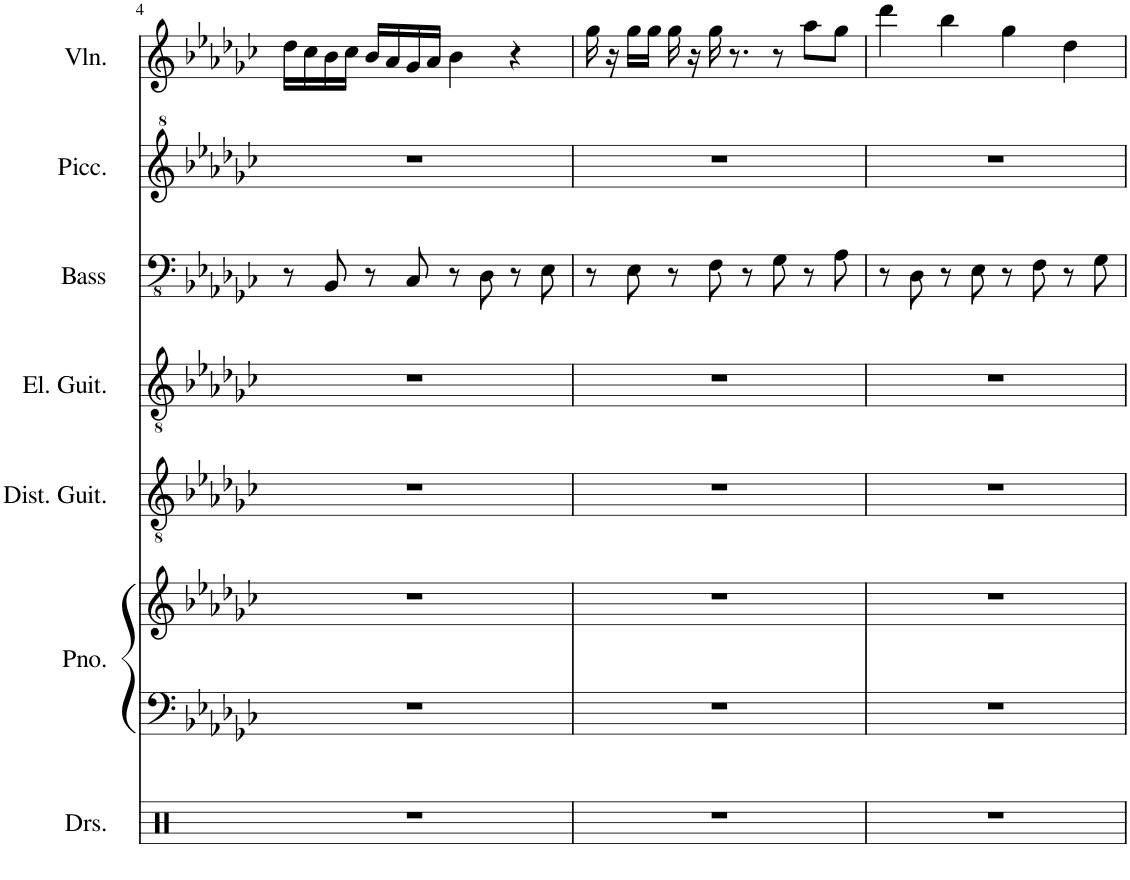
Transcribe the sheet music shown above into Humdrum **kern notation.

**kern	**kern	**kern	**kern	**kern	**kern	**kern	**kern
*part7	*part6	*part6	*part5	*part4	*part3	*part2	*part1
*staff8	*staff7	*staff6	*staff5	*staff4	*staff3	*staff2	*staff1
*I"Drumset	*I"Piano	*	*I"Distorted Guitar	*I"Electric Guitar	*I"Acoustic Bass	*I"Piccolo	*I"Violin
*I'Drs.	*I'Pno.	*	*I'Dist. Guit.	*I'El. Guit.	*I'Bass	*I'Picc.	*I'Vln.
!!LO:PB:g=z
*clefX	*clefF4	*clefG2	*clefGv2	*clefGv2	*clefFv4	*clefG^2	*clefG2
*	*	*	*	*	*	*Trd-7c-12	*
*k[]	*k[b-e-a-d-g-c-]	*k[b-e-a-d-g-c-]	*k[b-e-a-d-g-c-]	*k[b-e-a-d-g-c-]	*k[b-e-a-d-g-c-]	*k[b-e-a-d-g-c-]	*k[b-e-a-d-g-c-]
*M4/4	*M4/4	*M4/4	*M4/4	*M4/4	*M4/4	*M4/4	*M4/4
=4	=4	=4	=4	=4	=4	=4	=4
1r	1r	1r	1r	1r	8r	1r	16dd-\LL
.	.	.	.	.	.	.	16cc-\
.	.	.	.	.	8BBB-/	.	16b-\
.	.	.	.	.	.	.	16cc-\JJ
.	.	.	.	.	8r	.	16b-/LL
.	.	.	.	.	.	.	16a-/
.	.	.	.	.	8CC-/	.	16g-/
.	.	.	.	.	.	.	16a-/JJ
.	.	.	.	.	8r	.	4b-\
.	.	.	.	.	8DD-\	.	.
.	.	.	.	.	8r	.	4r
.	.	.	.	.	8EE-\	.	.
=5	=5	=5	=5	=5	=5	=5	=5
1r	1r	1r	1r	1r	8r	1r	16gg-\
.	.	.	.	.	.	.	16r
.	.	.	.	.	8EE-\	.	16gg-\LL
.	.	.	.	.	.	.	16gg-\JJ
.	.	.	.	.	8r	.	16gg-\
.	.	.	.	.	.	.	16r
.	.	.	.	.	8FF\	.	16gg-\
.	.	.	.	.	.	.	8.r
.	.	.	.	.	8r	.	.
.	.	.	.	.	8GG-\	.	8r
.	.	.	.	.	8r	.	8aa-\L
.	.	.	.	.	8AA-\	.	8gg-\J
=6	=6	=6	=6	=6	=6	=6	=6
1r	1r	1r	1r	1r	8r	1r	4ddd-\
.	.	.	.	.	8DD-\	.	.
.	.	.	.	.	8r	.	4bb-\
.	.	.	.	.	8EE-\	.	.
.	.	.	.	.	8r	.	4gg-\
.	.	.	.	.	8FF\	.	.
.	.	.	.	.	8r	.	4dd-\
.	.	.	.	.	8GG-\	.	.
=	=	=	=	=	=	=	=
*-	*-	*-	*-	*-	*-	*-	*-
